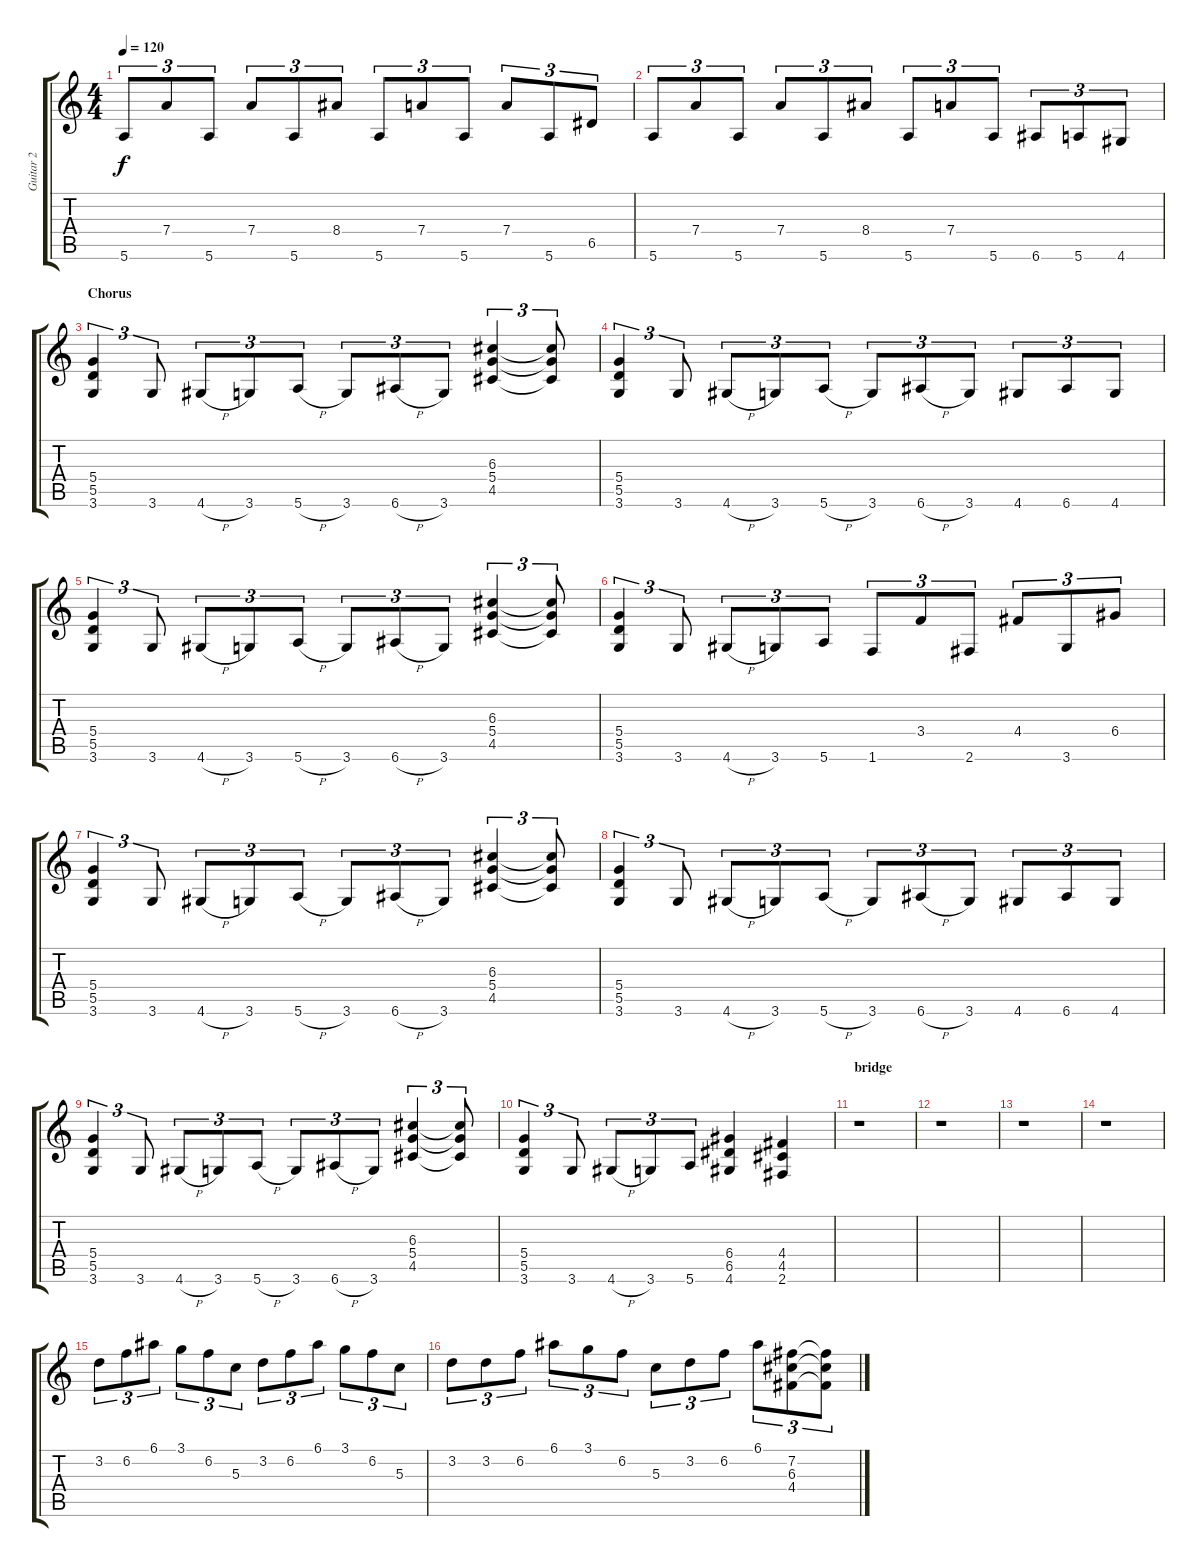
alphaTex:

\track ("Guitar 2" "Guitar 2") {instrument overdrivenguitar}
\staff {score tabs}
\tuning (E4 B3 G3 D3 A2 E2) {hide}
\ts (4 4)
\tempo 120
\clef g2
\ks c
5.6.8{tu (3 2) dy f} 7.4.8{tu (3 2)} 5.6.8{tu (3 2)} 7.4.8{tu (3 2)} 5.6.8{tu (3 2)} 8.4.8{tu (3 2)} 5.6.8{tu (3 2)} 7.4.8{tu (3 2)} 5.6.8{tu (3 2)} 7.4.8{tu (3 2)} 5.6.8{tu (3 2)} 6.5.8{tu (3 2)} |
5.6.8{tu (3 2)} 7.4.8{tu (3 2)} 5.6.8{tu (3 2)} 7.4.8{tu (3 2)} 5.6.8{tu (3 2)} 8.4.8{tu (3 2)} 5.6.8{tu (3 2)} 7.4.8{tu (3 2)} 5.6.8{tu (3 2)} 6.6.8{tu (3 2)} 5.6.8{tu (3 2)} 4.6.8{tu (3 2)} |
\section ("" "Chorus")
(5.4 5.5 3.6).4{tu (3 2)} 3.6.8{tu (3 2)} 4.6{h}.8{tu (3 2)} 3.6.8{tu (3 2)} 5.6{h}.8{tu (3 2)} 3.6.8{tu (3 2)} 6.6{h}.8{tu (3 2)} 3.6.8{tu (3 2)} (6.3 5.4 4.5).4{tu (3 2)} (6.3{t} 5.4{t} 4.5{t}).8{tu (3 2)} |
(5.4 5.5 3.6).4{tu (3 2)} 3.6.8{tu (3 2)} 4.6{h}.8{tu (3 2)} 3.6.8{tu (3 2)} 5.6{h}.8{tu (3 2)} 3.6.8{tu (3 2)} 6.6{h}.8{tu (3 2)} 3.6.8{tu (3 2)} 4.6.8{tu (3 2)} 6.6.8{tu (3 2)} 4.6.8{tu (3 2)} |
(5.4 5.5 3.6).4{tu (3 2)} 3.6.8{tu (3 2)} 4.6{h}.8{tu (3 2)} 3.6.8{tu (3 2)} 5.6{h}.8{tu (3 2)} 3.6.8{tu (3 2)} 6.6{h}.8{tu (3 2)} 3.6.8{tu (3 2)} (6.3 5.4 4.5).4{tu (3 2)} (6.3{t} 5.4{t} 4.5{t}).8{tu (3 2)} |
(5.4 5.5 3.6).4{tu (3 2)} 3.6.8{tu (3 2)} 4.6{h}.8{tu (3 2)} 3.6.8{tu (3 2)} 5.6.8{tu (3 2)} 1.6.8{tu (3 2)} 3.4.8{tu (3 2)} 2.6.8{tu (3 2)} 4.4.8{tu (3 2)} 3.6.8{tu (3 2)} 6.4.8{tu (3 2)} |
(5.4 5.5 3.6).4{tu (3 2)} 3.6.8{tu (3 2)} 4.6{h}.8{tu (3 2)} 3.6.8{tu (3 2)} 5.6{h}.8{tu (3 2)} 3.6.8{tu (3 2)} 6.6{h}.8{tu (3 2)} 3.6.8{tu (3 2)} (6.3 5.4 4.5).4{tu (3 2)} (6.3{t} 5.4{t} 4.5{t}).8{tu (3 2)} |
(5.4 5.5 3.6).4{tu (3 2)} 3.6.8{tu (3 2)} 4.6{h}.8{tu (3 2)} 3.6.8{tu (3 2)} 5.6{h}.8{tu (3 2)} 3.6.8{tu (3 2)} 6.6{h}.8{tu (3 2)} 3.6.8{tu (3 2)} 4.6.8{tu (3 2)} 6.6.8{tu (3 2)} 4.6.8{tu (3 2)} |
(5.4 5.5 3.6).4{tu (3 2)} 3.6.8{tu (3 2)} 4.6{h}.8{tu (3 2)} 3.6.8{tu (3 2)} 5.6{h}.8{tu (3 2)} 3.6.8{tu (3 2)} 6.6{h}.8{tu (3 2)} 3.6.8{tu (3 2)} (6.3 5.4 4.5).4{tu (3 2)} (6.3{t} 5.4{t} 4.5{t}).8{tu (3 2)} |
(5.4 5.5 3.6).4{tu (3 2)} 3.6.8{tu (3 2)} 4.6{h}.8{tu (3 2)} 3.6.8{tu (3 2)} 5.6.8{tu (3 2)} (6.4 6.5 4.6).4 (4.4 4.5 2.6).4 |
\section ("" "bridge")
r.1 |
r.1 |
r.1 |
r.1 |
3.2.8{tu (3 2)} 6.2.8{tu (3 2)} 6.1.8{tu (3 2)} 3.1.8{tu (3 2)} 6.2.8{tu (3 2)} 5.3.8{tu (3 2)} 3.2.8{tu (3 2)} 6.2.8{tu (3 2)} 6.1.8{tu (3 2)} 3.1.8{tu (3 2)} 6.2.8{tu (3 2)} 5.3.8{tu (3 2)} |
3.2.8{tu (3 2)} 3.2.8{tu (3 2)} 6.2.8{tu (3 2)} 6.1.8{tu (3 2)} 3.1.8{tu (3 2)} 6.2.8{tu (3 2)} 5.3.8{tu (3 2)} 3.2.8{tu (3 2)} 6.2.8{tu (3 2)} 6.1.8{tu (3 2)} (7.2 6.3 4.4).8{tu (3 2)} (7.2{t} 6.3{t} 4.4{t}).8{tu (3 2)}
